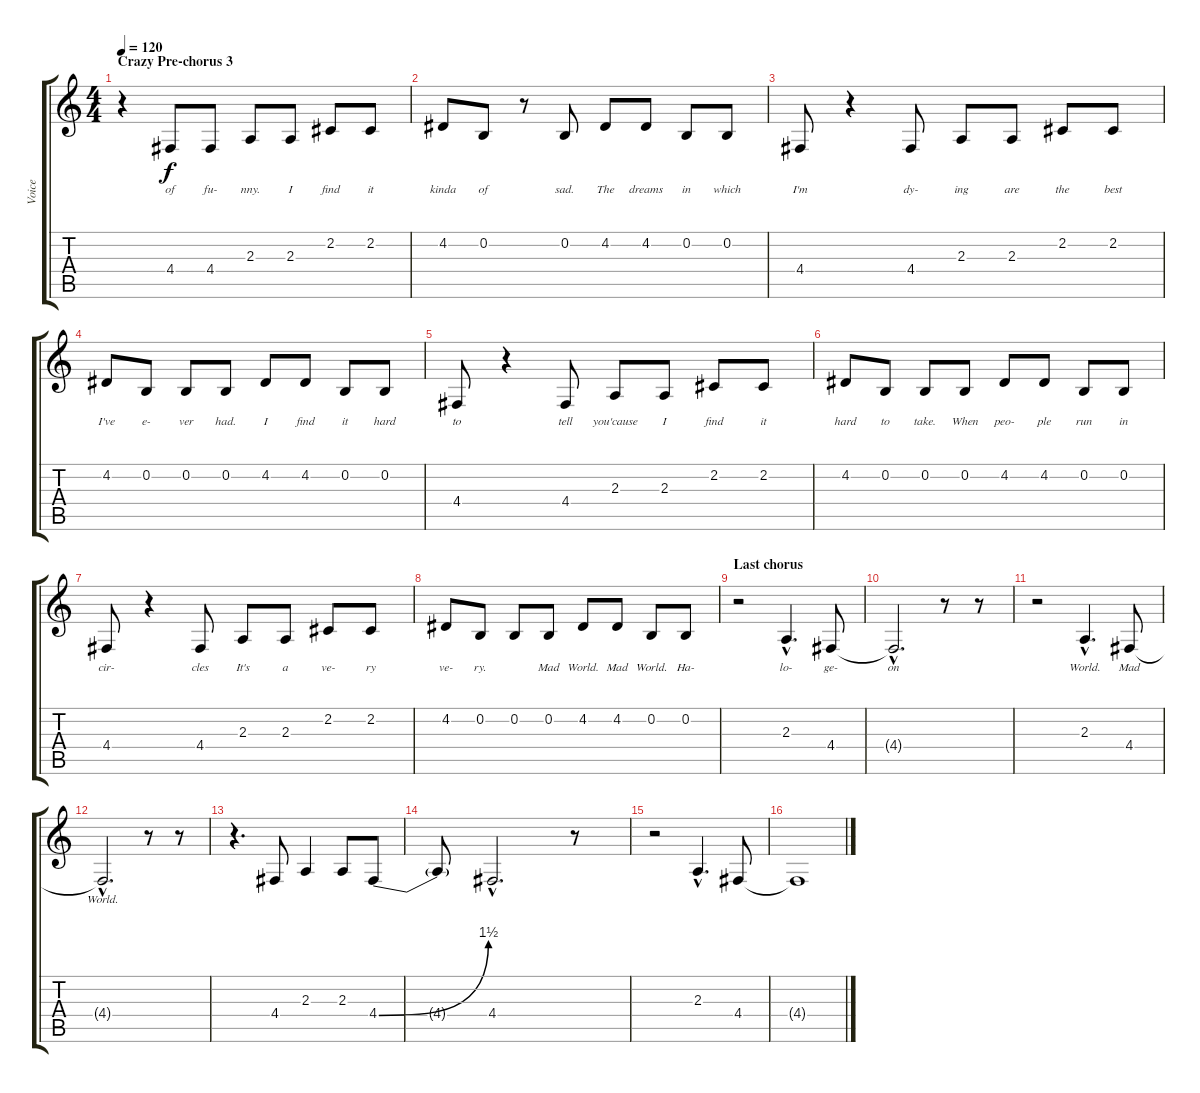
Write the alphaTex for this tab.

\track ("Voice" "Voice") {instrument clarinet}
\staff {score tabs}
\tuning (E4 B3 G3 D3 A2 E2) {hide}
\ts (4 4)
\section ("" "Crazy Pre-chorus 3")
\tempo 120
\clef g2
\ks c
r.4{dy f} 4.4.8{lyrics (0 "of") lyrics (1 "") lyrics (2 "") lyrics (3 "") lyrics (4 "")} 4.4.8{lyrics (0 "fu-") lyrics (1 "") lyrics (2 "") lyrics (3 "") lyrics (4 "")} 2.3.8{lyrics (0 "nny.") lyrics (1 "") lyrics (2 "") lyrics (3 "") lyrics (4 "")} 2.3.8{lyrics (0 "I") lyrics (1 "") lyrics (2 "") lyrics (3 "") lyrics (4 "")} 2.2.8{lyrics (0 "find") lyrics (1 "") lyrics (2 "") lyrics (3 "") lyrics (4 "")} 2.2.8{lyrics (0 "it") lyrics (1 "") lyrics (2 "") lyrics (3 "") lyrics (4 "")} |
4.2.8{lyrics (0 "kinda") lyrics (1 "") lyrics (2 "") lyrics (3 "") lyrics (4 "")} 0.2.8{lyrics (0 "of") lyrics (1 "") lyrics (2 "") lyrics (3 "") lyrics (4 "")} r.8 0.2.8{lyrics (0 "sad.") lyrics (1 "") lyrics (2 "") lyrics (3 "") lyrics (4 "")} 4.2.8{lyrics (0 "The") lyrics (1 "") lyrics (2 "") lyrics (3 "") lyrics (4 "")} 4.2.8{lyrics (0 "dreams") lyrics (1 "") lyrics (2 "") lyrics (3 "") lyrics (4 "")} 0.2.8{lyrics (0 "in") lyrics (1 "") lyrics (2 "") lyrics (3 "") lyrics (4 "")} 0.2.8{lyrics (0 "which") lyrics (1 "") lyrics (2 "") lyrics (3 "") lyrics (4 "")} |
4.4.8{lyrics (0 "I'm") lyrics (1 "") lyrics (2 "") lyrics (3 "") lyrics (4 "")} r.4 4.4.8{lyrics (0 "dy-") lyrics (1 "") lyrics (2 "") lyrics (3 "") lyrics (4 "")} 2.3.8{lyrics (0 "ing") lyrics (1 "") lyrics (2 "") lyrics (3 "") lyrics (4 "")} 2.3.8{lyrics (0 "are") lyrics (1 "") lyrics (2 "") lyrics (3 "") lyrics (4 "")} 2.2.8{lyrics (0 "the") lyrics (1 "") lyrics (2 "") lyrics (3 "") lyrics (4 "")} 2.2.8{lyrics (0 "best") lyrics (1 "") lyrics (2 "") lyrics (3 "") lyrics (4 "")} |
4.2.8{lyrics (0 "I've") lyrics (1 "") lyrics (2 "") lyrics (3 "") lyrics (4 "")} 0.2.8{lyrics (0 "e-") lyrics (1 "") lyrics (2 "") lyrics (3 "") lyrics (4 "")} 0.2.8{lyrics (0 "ver") lyrics (1 "") lyrics (2 "") lyrics (3 "") lyrics (4 "")} 0.2.8{lyrics (0 "had.") lyrics (1 "") lyrics (2 "") lyrics (3 "") lyrics (4 "")} 4.2.8{lyrics (0 "I") lyrics (1 "") lyrics (2 "") lyrics (3 "") lyrics (4 "")} 4.2.8{lyrics (0 "find") lyrics (1 "") lyrics (2 "") lyrics (3 "") lyrics (4 "")} 0.2.8{lyrics (0 "it") lyrics (1 "") lyrics (2 "") lyrics (3 "") lyrics (4 "")} 0.2.8{lyrics (0 "hard") lyrics (1 "") lyrics (2 "") lyrics (3 "") lyrics (4 "")} |
4.4.8{lyrics (0 "to") lyrics (1 "") lyrics (2 "") lyrics (3 "") lyrics (4 "")} r.4 4.4.8{lyrics (0 "tell") lyrics (1 "") lyrics (2 "") lyrics (3 "") lyrics (4 "")} 2.3.8{lyrics (0 "you'cause") lyrics (1 "") lyrics (2 "") lyrics (3 "") lyrics (4 "")} 2.3.8{lyrics (0 "I") lyrics (1 "") lyrics (2 "") lyrics (3 "") lyrics (4 "")} 2.2.8{lyrics (0 "find") lyrics (1 "") lyrics (2 "") lyrics (3 "") lyrics (4 "")} 2.2.8{lyrics (0 "it") lyrics (1 "") lyrics (2 "") lyrics (3 "") lyrics (4 "")} |
4.2.8{lyrics (0 "hard") lyrics (1 "") lyrics (2 "") lyrics (3 "") lyrics (4 "")} 0.2.8{lyrics (0 "to") lyrics (1 "") lyrics (2 "") lyrics (3 "") lyrics (4 "")} 0.2.8{lyrics (0 "take.") lyrics (1 "") lyrics (2 "") lyrics (3 "") lyrics (4 "")} 0.2.8{lyrics (0 "When") lyrics (1 "") lyrics (2 "") lyrics (3 "") lyrics (4 "")} 4.2.8{lyrics (0 "peo-") lyrics (1 "") lyrics (2 "") lyrics (3 "") lyrics (4 "")} 4.2.8{lyrics (0 "ple") lyrics (1 "") lyrics (2 "") lyrics (3 "") lyrics (4 "")} 0.2.8{lyrics (0 "run") lyrics (1 "") lyrics (2 "") lyrics (3 "") lyrics (4 "")} 0.2.8{lyrics (0 "in") lyrics (1 "") lyrics (2 "") lyrics (3 "") lyrics (4 "")} |
4.4.8{lyrics (0 "cir-") lyrics (1 "") lyrics (2 "") lyrics (3 "") lyrics (4 "")} r.4 4.4.8{lyrics (0 "cles") lyrics (1 "") lyrics (2 "") lyrics (3 "") lyrics (4 "")} 2.3.8{lyrics (0 "It's") lyrics (1 "") lyrics (2 "") lyrics (3 "") lyrics (4 "")} 2.3.8{lyrics (0 "a") lyrics (1 "") lyrics (2 "") lyrics (3 "") lyrics (4 "")} 2.2.8{lyrics (0 "ve-") lyrics (1 "") lyrics (2 "") lyrics (3 "") lyrics (4 "")} 2.2.8{lyrics (0 "ry") lyrics (1 "") lyrics (2 "") lyrics (3 "") lyrics (4 "")} |
4.2.8{lyrics (0 "ve-") lyrics (1 "") lyrics (2 "") lyrics (3 "") lyrics (4 "")} 0.2.8{lyrics (0 "ry.") lyrics (1 "") lyrics (2 "") lyrics (3 "") lyrics (4 "")} 0.2.8{lyrics (0 "") lyrics (1 "") lyrics (2 "") lyrics (3 "") lyrics (4 "")} 0.2.8{lyrics (0 "Mad") lyrics (1 "") lyrics (2 "") lyrics (3 "") lyrics (4 "")} 4.2.8{lyrics (0 "World.") lyrics (1 "") lyrics (2 "") lyrics (3 "") lyrics (4 "")} 4.2.8{lyrics (0 "Mad") lyrics (1 "") lyrics (2 "") lyrics (3 "") lyrics (4 "")} 0.2.8{lyrics (0 "World.") lyrics (1 "") lyrics (2 "") lyrics (3 "") lyrics (4 "")} 0.2.8{lyrics (0 "Ha-") lyrics (1 "") lyrics (2 "") lyrics (3 "") lyrics (4 "")} |
\section ("" "Last chorus")
r.2 2.3{hac}.4{d lyrics (0 "lo-") lyrics (1 "") lyrics (2 "") lyrics (3 "") lyrics (4 "")} 4.4.8{lyrics (0 "ge-") lyrics (1 "") lyrics (2 "") lyrics (3 "") lyrics (4 "")} |
4.4{hac t}.2{d lyrics (0 "on") lyrics (1 "") lyrics (2 "") lyrics (3 "") lyrics (4 "")} r.8 r.8 |
r.2 2.3{hac}.4{d lyrics (0 "World.") lyrics (1 "") lyrics (2 "") lyrics (3 "") lyrics (4 "")} 4.4.8{lyrics (0 "Mad") lyrics (1 "") lyrics (2 "") lyrics (3 "") lyrics (4 "")} |
4.4{hac t}.2{d lyrics (0 "World.") lyrics (1 "") lyrics (2 "") lyrics (3 "") lyrics (4 "")} r.8 r.8 |
r.4{d} 4.4.8 2.3.4 2.3.8 4.4{be (bend 0 0 60 6)}.8 |
4.4{t}.8 4.4{hac}.2{d} r.8 |
r.2 2.3{hac}.4{d} 4.4.8 |
4.4{t}.1
